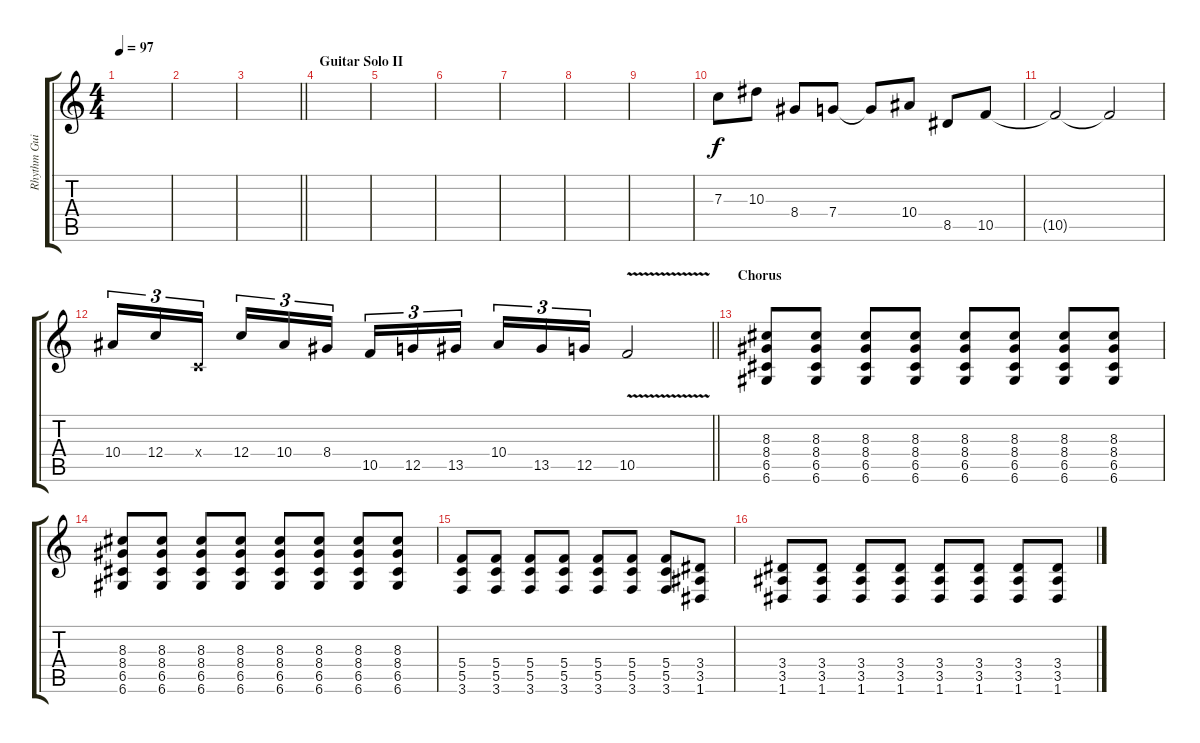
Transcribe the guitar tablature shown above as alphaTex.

\track ("Rhythm Guitar R" "Rhythm Gui") {instrument distortionguitar}
\staff {score tabs}
\tuning (D4 A3 F3 C3 G2 D2) {hide}
\ts (4 4)
\tempo 97
\clef g2
\ks c
|
|
\barLineRight lightlight
|
\section ("" "Guitar Solo II")
|
|
|
|
|
|
7.3.8 10.3.8 8.4.8 7.4.8 7.4{t}.8 10.4.8 8.5.8 10.5.8 |
10.5{t}.2 10.5{t}.2 |
\barLineRight lightlight
10.4.16{tu (3 2)} 12.4.16{tu (3 2)} 0.4{x}.16{tu (3 2) beam splitsecondary} 12.4.16{tu (3 2)} 10.4.16{tu (3 2)} 8.4.16{tu (3 2)} 10.5.16{tu (3 2)} 12.5.16{tu (3 2)} 13.5.16{tu (3 2) beam splitsecondary} 10.4.16{tu (3 2)} 13.5.16{tu (3 2)} 12.5.16{tu (3 2)} 10.5{v}.2 |
\section ("" "Chorus")
(8.3 8.4 6.5 6.6).8 (8.3 8.4 6.5 6.6).8 (8.3 8.4 6.5 6.6).8 (8.3 8.4 6.5 6.6).8 (8.3 8.4 6.5 6.6).8 (8.3 8.4 6.5 6.6).8 (8.3 8.4 6.5 6.6).8 (8.3 8.4 6.5 6.6).8 |
(8.3 8.4 6.5 6.6).8 (8.3 8.4 6.5 6.6).8 (8.3 8.4 6.5 6.6).8 (8.3 8.4 6.5 6.6).8 (8.3 8.4 6.5 6.6).8 (8.3 8.4 6.5 6.6).8 (8.3 8.4 6.5 6.6).8 (8.3 8.4 6.5 6.6).8 |
(5.4 5.5 3.6).8 (5.4 5.5 3.6).8 (5.4 5.5 3.6).8 (5.4 5.5 3.6).8 (5.4 5.5 3.6).8 (5.4 5.5 3.6).8 (5.4 5.5 3.6).8 (3.4 3.5 1.6).8 |
(3.4 3.5 1.6).8 (3.4 3.5 1.6).8 (3.4 3.5 1.6).8 (3.4 3.5 1.6).8 (3.4 3.5 1.6).8 (3.4 3.5 1.6).8 (3.4 3.5 1.6).8 (3.4 3.5 1.6).8
